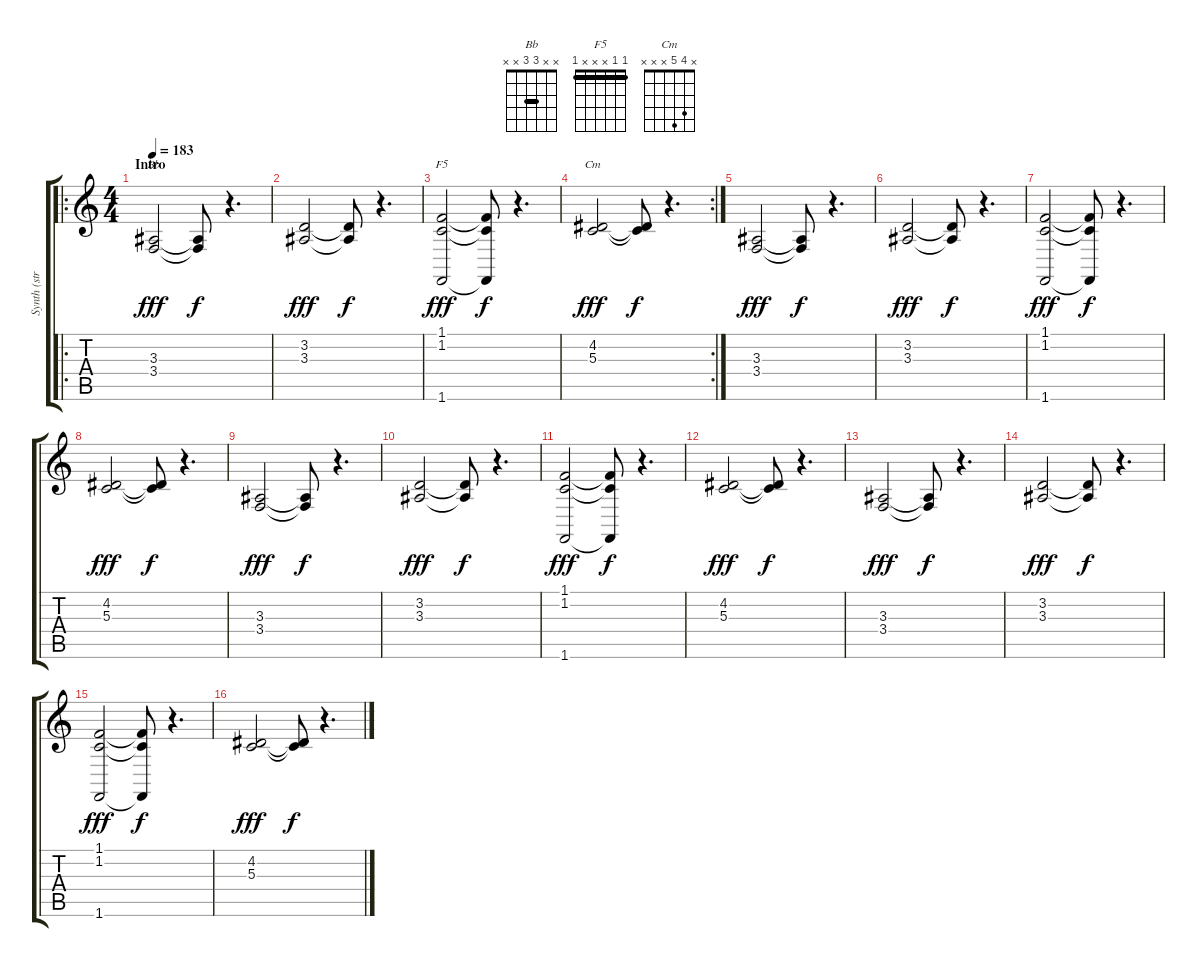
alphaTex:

\track ("Synth (strings) / Main melody" "Synth (str") {instrument stringensemble2}
\staff {score tabs}
\tuning (E4 B3 G3 D3 A2 E2) {hide}
\chord ("Bb" x x 3 3 x x) {barre 3}
\chord ("F5" 1 1 x x x 1) {barre 1}
\chord ("Cm" x 4 5 x x x)
\ro
\ts (4 4)
\section ("" "Intro")
\tempo 183
\clef g2
\ks c
(3.3 3.4).2{ch "Bb" dy fff instrument stringensemble2} (3.3{t} 3.4{t}).8{dy f} r.4{d} |
(3.2 3.3).2{dy fff} (3.2{t} 3.3{t}).8{dy f} r.4{d} |
(1.1 1.2 1.6).2{ch "F5" dy fff} (1.1{t} 1.2{t} 1.6{t}).8{dy f} r.4{d} |
\rc 2
(4.2 5.3).2{ch "Cm" dy fff} (4.2{t} 5.3{t}).8{dy f} r.4{d} |
(3.3 3.4).2{dy fff} (3.3{t} 3.4{t}).8{dy f} r.4{d} |
(3.2 3.3).2{dy fff} (3.2{t} 3.3{t}).8{dy f} r.4{d} |
(1.1 1.2 1.6).2{dy fff} (1.1{t} 1.2{t} 1.6{t}).8{dy f} r.4{d} |
(4.2 5.3).2{dy fff} (4.2{t} 5.3{t}).8{dy f} r.4{d} |
(3.3 3.4).2{dy fff} (3.3{t} 3.4{t}).8{dy f} r.4{d} |
(3.2 3.3).2{dy fff} (3.2{t} 3.3{t}).8{dy f} r.4{d} |
(1.1 1.2 1.6).2{dy fff} (1.1{t} 1.2{t} 1.6{t}).8{dy f} r.4{d} |
(4.2 5.3).2{dy fff} (4.2{t} 5.3{t}).8{dy f} r.4{d} |
(3.3 3.4).2{dy fff} (3.3{t} 3.4{t}).8{dy f} r.4{d} |
(3.2 3.3).2{dy fff} (3.2{t} 3.3{t}).8{dy f} r.4{d} |
(1.1 1.2 1.6).2{dy fff} (1.1{t} 1.2{t} 1.6{t}).8{dy f} r.4{d} |
(4.2 5.3).2{dy fff} (4.2{t} 5.3{t}).8{dy f} r.4{d}
